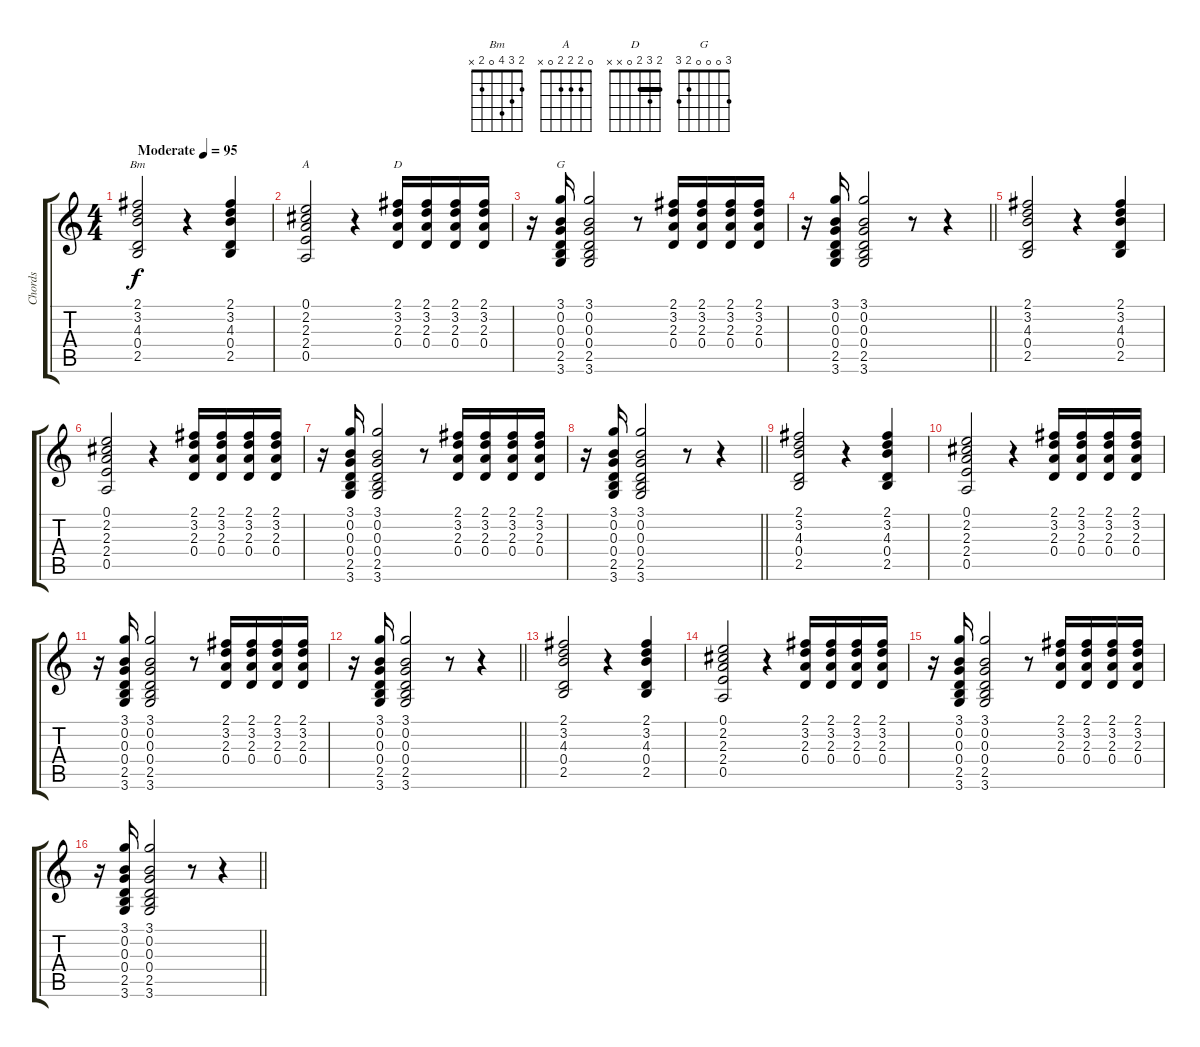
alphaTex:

\track ("Chords" "Chords") {instrument electricguitarmuted}
\staff {score tabs}
\tuning (E4 B3 G3 D3 A2 E2) {hide}
\chord ("Bm" 2 3 4 0 2 x)
\chord ("A" 0 2 2 2 0 x)
\chord ("D" 2 3 2 0 x x) {barre 2}
\chord ("G" 3 0 0 0 2 3)
\ts (4 4)
\tempo (95 "Moderate")
\clef g2
\ks c
(2.1 3.2 4.3 0.4 2.5).2{ch "Bm" dy f instrument electricguitarmuted} r.4 (2.1 3.2 4.3 0.4 2.5).4 |
(0.1 2.2 2.3 2.4 0.5).2{ch "A"} r.4 (2.1 3.2 2.3 0.4).16{ch "D"} (2.1 3.2 2.3 0.4).16 (2.1 3.2 2.3 0.4).16 (2.1 3.2 2.3 0.4).16 |
r.16 (3.1 0.2 0.3 0.4 2.5 3.6).16{ch "G"} (3.1 0.2 0.3 0.4 2.5 3.6).2 r.8 (2.1 3.2 2.3 0.4).16 (2.1 3.2 2.3 0.4).16 (2.1 3.2 2.3 0.4).16 (2.1 3.2 2.3 0.4).16 |
\barLineRight lightlight
r.16 (3.1 0.2 0.3 0.4 2.5 3.6).16 (3.1 0.2 0.3 0.4 2.5 3.6).2 r.8 r.4 |
(2.1 3.2 4.3 0.4 2.5).2 r.4 (2.1 3.2 4.3 0.4 2.5).4 |
(0.1 2.2 2.3 2.4 0.5).2 r.4 (2.1 3.2 2.3 0.4).16 (2.1 3.2 2.3 0.4).16 (2.1 3.2 2.3 0.4).16 (2.1 3.2 2.3 0.4).16 |
r.16 (3.1 0.2 0.3 0.4 2.5 3.6).16 (3.1 0.2 0.3 0.4 2.5 3.6).2 r.8 (2.1 3.2 2.3 0.4).16 (2.1 3.2 2.3 0.4).16 (2.1 3.2 2.3 0.4).16 (2.1 3.2 2.3 0.4).16 |
\barLineRight lightlight
r.16 (3.1 0.2 0.3 0.4 2.5 3.6).16 (3.1 0.2 0.3 0.4 2.5 3.6).2 r.8 r.4 |
(2.1 3.2 4.3 0.4 2.5).2 r.4 (2.1 3.2 4.3 0.4 2.5).4 |
(0.1 2.2 2.3 2.4 0.5).2 r.4 (2.1 3.2 2.3 0.4).16 (2.1 3.2 2.3 0.4).16 (2.1 3.2 2.3 0.4).16 (2.1 3.2 2.3 0.4).16 |
r.16 (3.1 0.2 0.3 0.4 2.5 3.6).16 (3.1 0.2 0.3 0.4 2.5 3.6).2 r.8 (2.1 3.2 2.3 0.4).16 (2.1 3.2 2.3 0.4).16 (2.1 3.2 2.3 0.4).16 (2.1 3.2 2.3 0.4).16 |
\barLineRight lightlight
r.16 (3.1 0.2 0.3 0.4 2.5 3.6).16 (3.1 0.2 0.3 0.4 2.5 3.6).2 r.8 r.4 |
(2.1 3.2 4.3 0.4 2.5).2 r.4 (2.1 3.2 4.3 0.4 2.5).4 |
(0.1 2.2 2.3 2.4 0.5).2 r.4 (2.1 3.2 2.3 0.4).16 (2.1 3.2 2.3 0.4).16 (2.1 3.2 2.3 0.4).16 (2.1 3.2 2.3 0.4).16 |
r.16 (3.1 0.2 0.3 0.4 2.5 3.6).16 (3.1 0.2 0.3 0.4 2.5 3.6).2 r.8 (2.1 3.2 2.3 0.4).16 (2.1 3.2 2.3 0.4).16 (2.1 3.2 2.3 0.4).16 (2.1 3.2 2.3 0.4).16 |
\barLineRight lightlight
r.16 (3.1 0.2 0.3 0.4 2.5 3.6).16 (3.1 0.2 0.3 0.4 2.5 3.6).2 r.8 r.4
